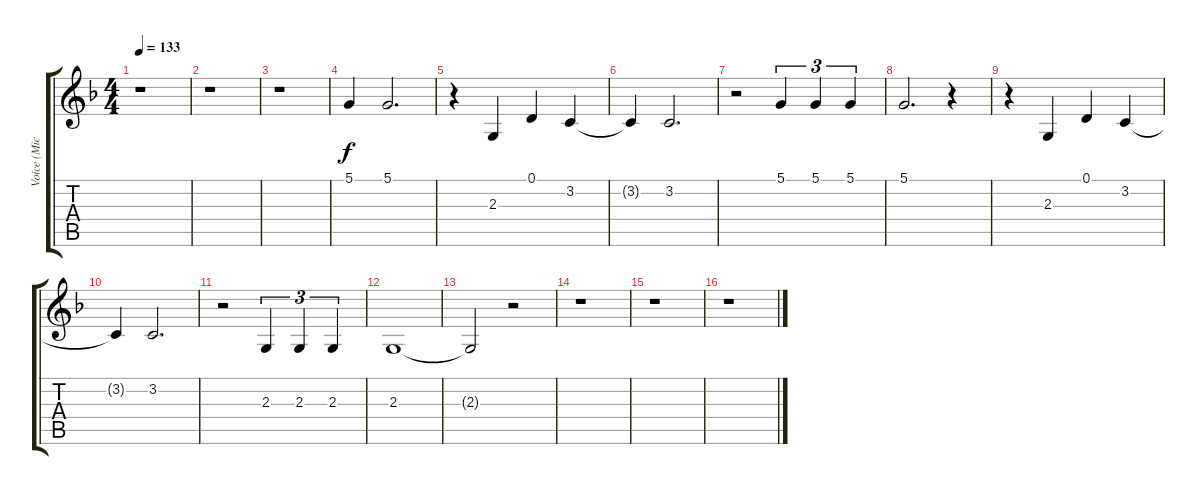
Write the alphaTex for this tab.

\track ("Voice (Michael Poulsen)" "Voice (Mic") {instrument choiraahs}
\staff {score tabs}
\tuning (D4 A3 F3 C3 G2 D2) {hide}
\ts (4 4)
\tempo 133
\clef g2
\ks f
r.1{dy f} |
r.1 |
r.1 |
5.1.4 5.1.2{d} |
r.4 2.3.4 0.1.4 3.2.4 |
3.2{t}.4 3.2.2{d} |
r.2 5.1.4{tu (3 2)} 5.1.4{tu (3 2)} 5.1.4{tu (3 2)} |
5.1.2{d} r.4 |
r.4 2.3.4 0.1.4 3.2.4 |
3.2{t}.4 3.2.2{d} |
r.2 2.3.4{tu (3 2)} 2.3.4{tu (3 2)} 2.3.4{tu (3 2)} |
2.3.1 |
2.3{t}.2 r.2 |
r.1 |
r.1 |
r.1
